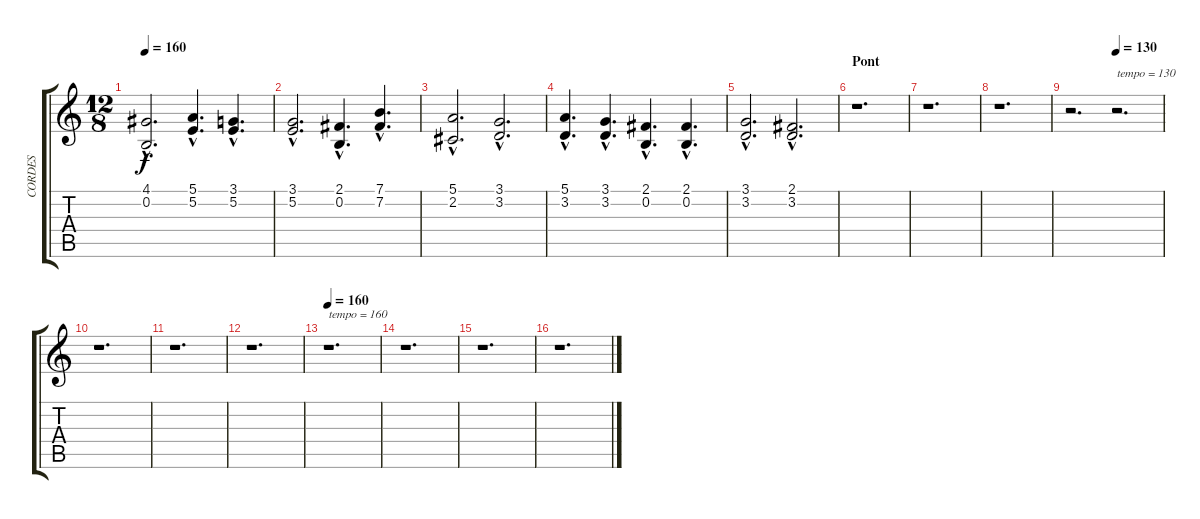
\track ("CORDES" "CORDES") {instrument stringensemble2}
\staff {score tabs}
\tuning (E4 B3 G3 D3 A2 E2) {hide}
\ts (12 8)
\tempo 160
\clef g2
\ks c
(4.1{hac} 0.2{hac}).2{d dy f} (5.1{hac} 5.2{hac}).4{d} (3.1{hac} 5.2{hac}).4{d} |
(3.1{hac} 5.2{hac}).2{d} (2.1{hac} 0.2{hac}).4{d} (7.1{hac} 7.2{hac}).4{d} |
(5.1{hac} 2.2{hac}).2{d} (3.1{hac} 3.2{hac}).2{d} |
(5.1{hac} 3.2{hac}).4{d} (3.1{hac} 3.2{hac}).4{d} (2.1{hac} 0.2{hac}).4{d} (2.1{hac} 0.2{hac}).4{d} |
(3.1{hac} 3.2{hac}).2{d} (2.1{hac} 3.2{hac}).2{d} |
\section ("" "Pont")
r.1{d} |
r.1{d} |
r.1{d} |
\tempo (130 0.5)
r.2{d} r.2{d txt "tempo = 130"} |
r.1{d} |
r.1{d} |
r.1{d} |
\tempo 160
r.1{d txt "tempo = 160"} |
r.1{d} |
r.1{d} |
r.1{d}
